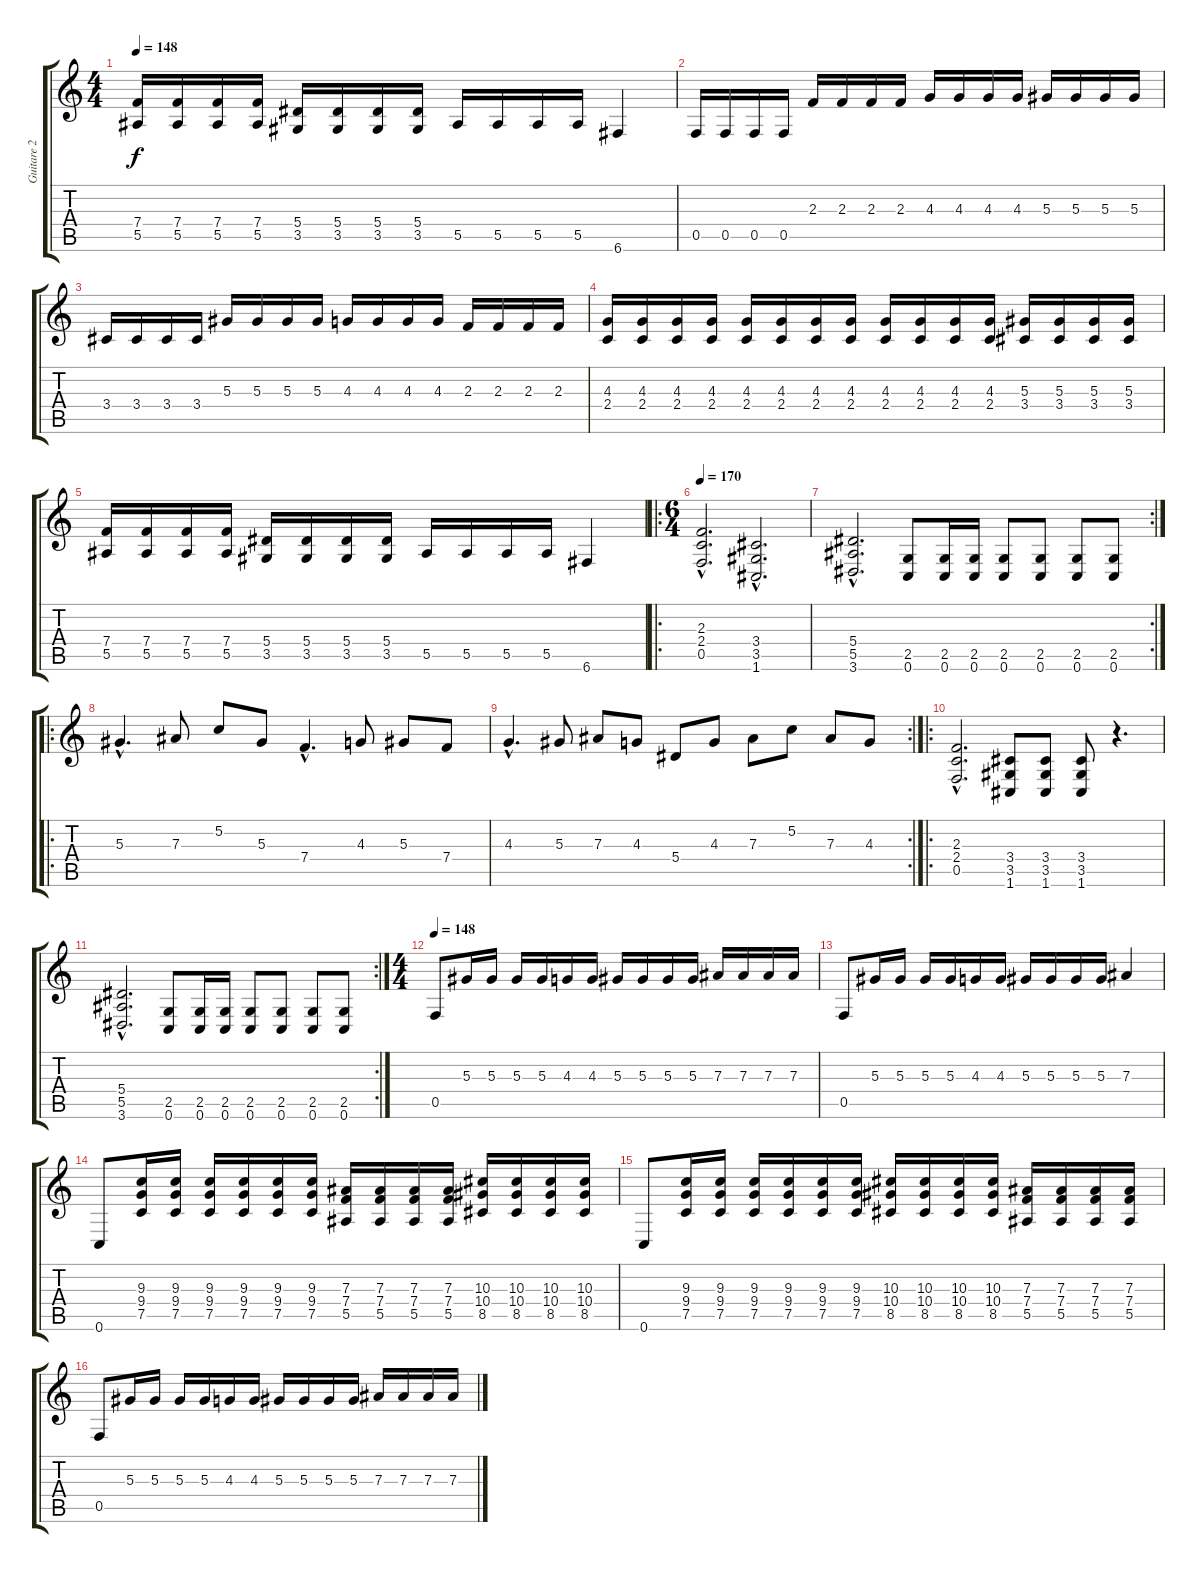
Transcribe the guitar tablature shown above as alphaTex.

\track ("Guitare 2" "Guitare 2") {instrument distortionguitar}
\staff {score tabs}
\tuning (C4 G3 Eb3 Bb2 F2 C2) {hide}
\ts (4 4)
\tempo 148
\clef g2
\ks c
(7.4 5.5).16{dy f} (7.4 5.5).16 (7.4 5.5).16 (7.4 5.5).16 (5.4 3.5).16 (5.4 3.5).16 (5.4 3.5).16 (5.4 3.5).16 5.5.16 5.5.16 5.5.16 5.5.16 6.6.4 |
0.5.16 0.5.16 0.5.16 0.5.16 2.3.16 2.3.16 2.3.16 2.3.16 4.3.16 4.3.16 4.3.16 4.3.16 5.3.16 5.3.16 5.3.16 5.3.16 |
3.4.16 3.4.16 3.4.16 3.4.16 5.3.16 5.3.16 5.3.16 5.3.16 4.3.16 4.3.16 4.3.16 4.3.16 2.3.16 2.3.16 2.3.16 2.3.16 |
(4.3 2.4).16 (4.3 2.4).16 (4.3 2.4).16 (4.3 2.4).16 (4.3 2.4).16 (4.3 2.4).16 (4.3 2.4).16 (4.3 2.4).16 (4.3 2.4).16 (4.3 2.4).16 (4.3 2.4).16 (4.3 2.4).16 (5.3 3.4).16 (5.3 3.4).16 (5.3 3.4).16 (5.3 3.4).16 |
(7.4 5.5).16 (7.4 5.5).16 (7.4 5.5).16 (7.4 5.5).16 (5.4 3.5).16 (5.4 3.5).16 (5.4 3.5).16 (5.4 3.5).16 5.5.16 5.5.16 5.5.16 5.5.16 6.6.4 |
\ro
\ts (6 4)
\tempo 170
(2.3{hac} 2.4{hac} 0.5{hac}).2{d} (3.4{hac} 3.5{hac} 1.6{hac}).2{d} |
\rc 2
(5.4{hac} 5.5{hac} 3.6{hac}).2{d} (2.5 0.6).8 (2.5 0.6).16 (2.5 0.6).16 (2.5 0.6).8 (2.5 0.6).8 (2.5 0.6).8 (2.5 0.6).8 |
\ro
5.3{hac}.4{d} 7.3.8 5.2.8 5.3.8 7.4{hac}.4{d} 4.3.8 5.3.8 7.4.8 |
\rc 2
4.3{hac}.4{d} 5.3.8 7.3.8 4.3.8 5.4.8 4.3.8 7.3.8 5.2.8 7.3.8 4.3.8 |
\ro
(2.3{hac} 2.4{hac} 0.5{hac}).2{d} (3.4 3.5 1.6).8 (3.4 3.5 1.6).8 (3.4 3.5 1.6).8 r.4{d} |
\rc 2
(5.4{hac} 5.5{hac} 3.6{hac}).2{d} (2.5 0.6).8 (2.5 0.6).16 (2.5 0.6).16 (2.5 0.6).8 (2.5 0.6).8 (2.5 0.6).8 (2.5 0.6).8 |
\ts (4 4)
\tempo 148
0.5.8 5.3.16 5.3.16 5.3.16 5.3.16 4.3.16 4.3.16 5.3.16 5.3.16 5.3.16 5.3.16 7.3.16 7.3.16 7.3.16 7.3.16 |
0.5.8 5.3.16 5.3.16 5.3.16 5.3.16 4.3.16 4.3.16 5.3.16 5.3.16 5.3.16 5.3.16 7.3.4 |
0.6.8 (9.3 9.4 7.5).16 (9.3 9.4 7.5).16 (9.3 9.4 7.5).16 (9.3 9.4 7.5).16 (9.3 9.4 7.5).16 (9.3 9.4 7.5).16 (7.3 7.4 5.5).16 (7.3 7.4 5.5).16 (7.3 7.4 5.5).16 (7.3 7.4 5.5).16 (10.3 10.4 8.5).16 (10.3 10.4 8.5).16 (10.3 10.4 8.5).16 (10.3 10.4 8.5).16 |
0.6.8 (9.3 9.4 7.5).16 (9.3 9.4 7.5).16 (9.3 9.4 7.5).16 (9.3 9.4 7.5).16 (9.3 9.4 7.5).16 (9.3 9.4 7.5).16 (10.3 10.4 8.5).16 (10.3 10.4 8.5).16 (10.3 10.4 8.5).16 (10.3 10.4 8.5).16 (7.3 7.4 5.5).16 (7.3 7.4 5.5).16 (7.3 7.4 5.5).16 (7.3 7.4 5.5).16 |
0.5.8 5.3.16 5.3.16 5.3.16 5.3.16 4.3.16 4.3.16 5.3.16 5.3.16 5.3.16 5.3.16 7.3.16 7.3.16 7.3.16 7.3.16
